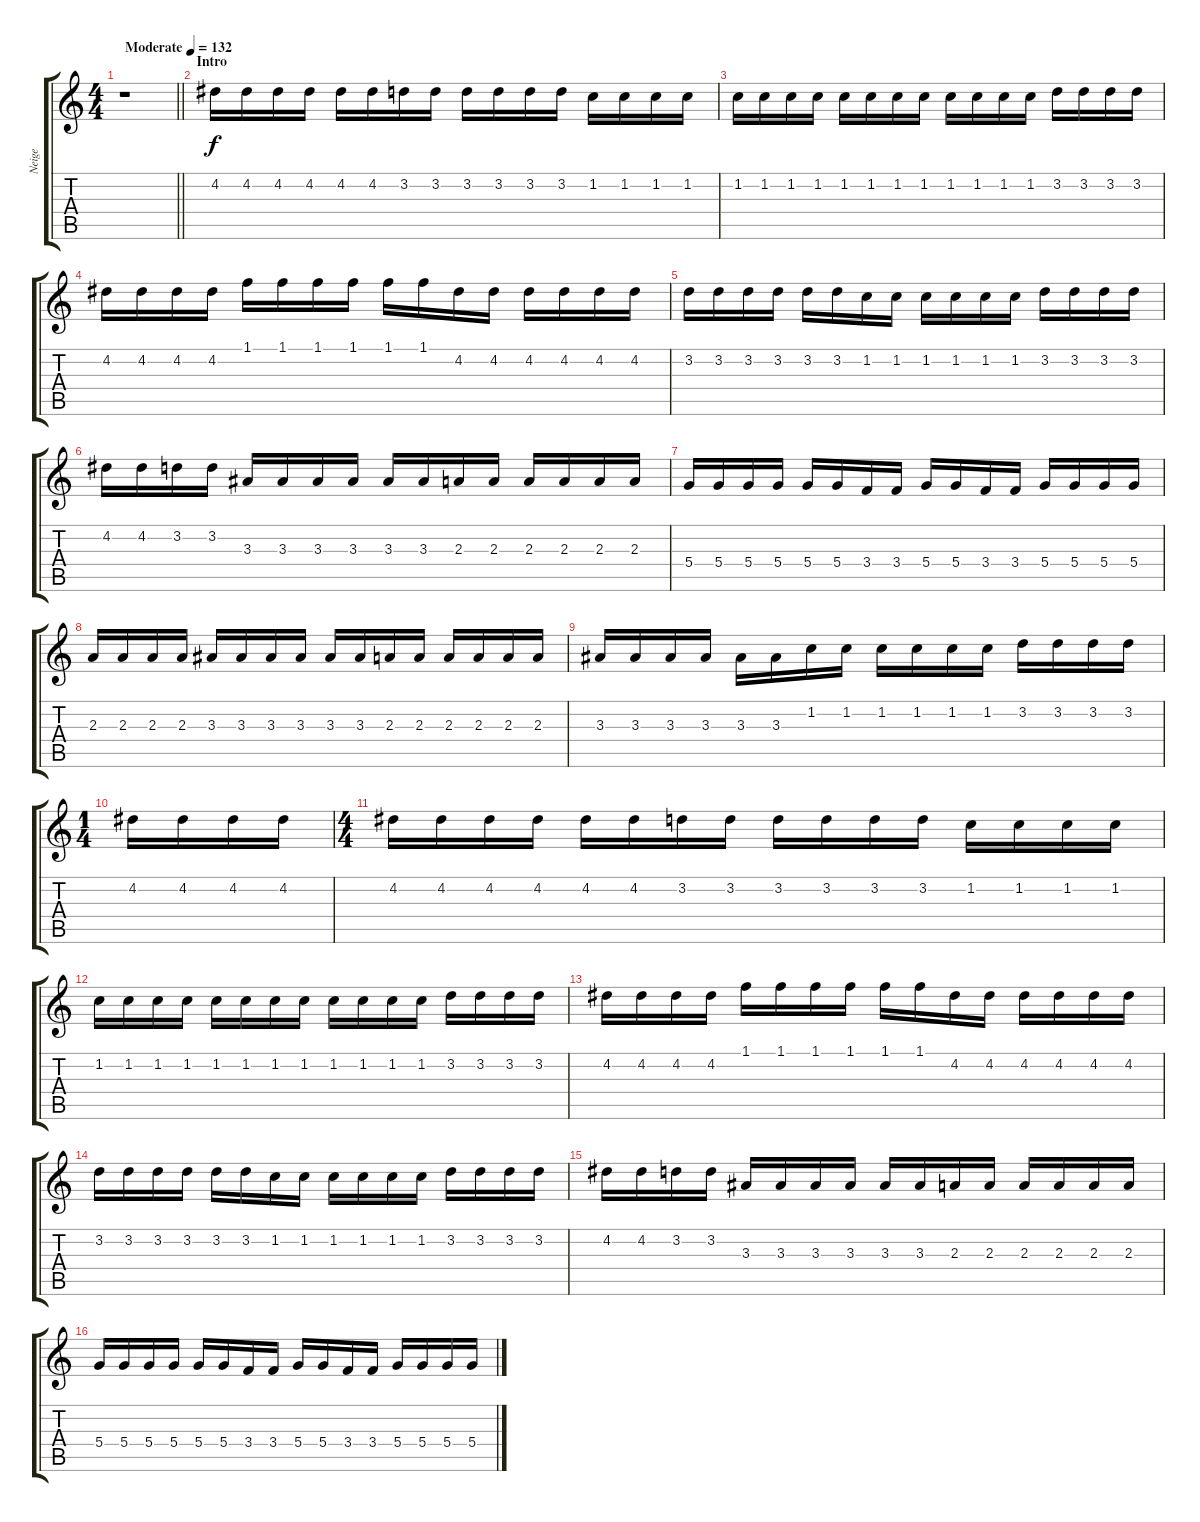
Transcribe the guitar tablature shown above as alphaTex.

\track ("Neige" "Neige") {instrument distortionguitar}
\staff {score tabs}
\tuning (E4 B3 G3 D3 A2 E2) {hide}
\ts (4 4)
\tempo (132 "Moderate")
\clef g2
\barLineRight lightlight
\ks c
r.1{dy f instrument distortionguitar} |
\section ("" "Intro")
4.2.16 4.2.16 4.2.16 4.2.16 4.2.16 4.2.16 3.2.16 3.2.16 3.2.16 3.2.16 3.2.16 3.2.16 1.2.16 1.2.16 1.2.16 1.2.16 |
1.2.16 1.2.16 1.2.16 1.2.16 1.2.16 1.2.16 1.2.16 1.2.16 1.2.16 1.2.16 1.2.16 1.2.16 3.2.16 3.2.16 3.2.16 3.2.16 |
4.2.16 4.2.16 4.2.16 4.2.16 1.1.16 1.1.16 1.1.16 1.1.16 1.1.16 1.1.16 4.2.16 4.2.16 4.2.16 4.2.16 4.2.16 4.2.16 |
3.2.16 3.2.16 3.2.16 3.2.16 3.2.16 3.2.16 1.2.16 1.2.16 1.2.16 1.2.16 1.2.16 1.2.16 3.2.16 3.2.16 3.2.16 3.2.16 |
4.2.16 4.2.16 3.2.16 3.2.16 3.3.16 3.3.16 3.3.16 3.3.16 3.3.16 3.3.16 2.3.16 2.3.16 2.3.16 2.3.16 2.3.16 2.3.16 |
5.4.16 5.4.16 5.4.16 5.4.16 5.4.16 5.4.16 3.4.16 3.4.16 5.4.16 5.4.16 3.4.16 3.4.16 5.4.16 5.4.16 5.4.16 5.4.16 |
2.3.16 2.3.16 2.3.16 2.3.16 3.3.16 3.3.16 3.3.16 3.3.16 3.3.16 3.3.16 2.3.16 2.3.16 2.3.16 2.3.16 2.3.16 2.3.16 |
3.3.16 3.3.16 3.3.16 3.3.16 3.3.16 3.3.16 1.2.16 1.2.16 1.2.16 1.2.16 1.2.16 1.2.16 3.2.16 3.2.16 3.2.16 3.2.16 |
\ts (1 4)
4.2.16 4.2.16 4.2.16 4.2.16 |
\ts (4 4)
4.2.16 4.2.16 4.2.16 4.2.16 4.2.16 4.2.16 3.2.16 3.2.16 3.2.16 3.2.16 3.2.16 3.2.16 1.2.16 1.2.16 1.2.16 1.2.16 |
1.2.16 1.2.16 1.2.16 1.2.16 1.2.16 1.2.16 1.2.16 1.2.16 1.2.16 1.2.16 1.2.16 1.2.16 3.2.16 3.2.16 3.2.16 3.2.16 |
4.2.16 4.2.16 4.2.16 4.2.16 1.1.16 1.1.16 1.1.16 1.1.16 1.1.16 1.1.16 4.2.16 4.2.16 4.2.16 4.2.16 4.2.16 4.2.16 |
3.2.16 3.2.16 3.2.16 3.2.16 3.2.16 3.2.16 1.2.16 1.2.16 1.2.16 1.2.16 1.2.16 1.2.16 3.2.16 3.2.16 3.2.16 3.2.16 |
4.2.16 4.2.16 3.2.16 3.2.16 3.3.16 3.3.16 3.3.16 3.3.16 3.3.16 3.3.16 2.3.16 2.3.16 2.3.16 2.3.16 2.3.16 2.3.16 |
5.4.16 5.4.16 5.4.16 5.4.16 5.4.16 5.4.16 3.4.16 3.4.16 5.4.16 5.4.16 3.4.16 3.4.16 5.4.16 5.4.16 5.4.16 5.4.16
